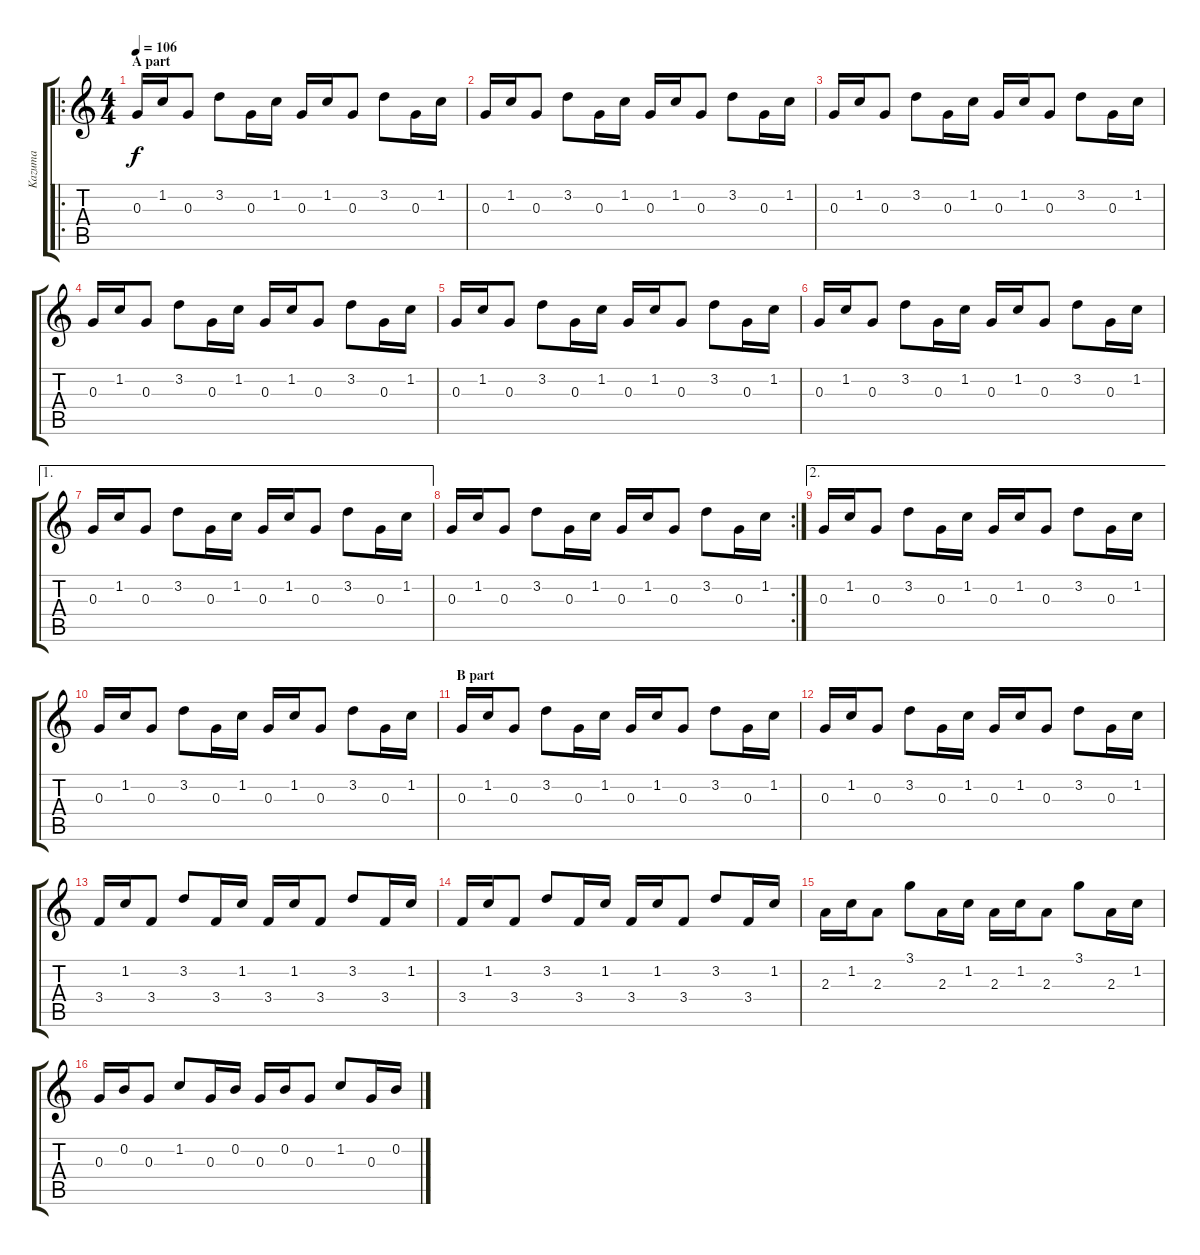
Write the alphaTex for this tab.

\track ("Kazuma" "Kazuma") {instrument electricguitarmuted}
\staff {score tabs}
\tuning (E4 B3 G3 D3 A2 E2) {hide}
\ro
\ts (4 4)
\section ("" "A part")
\tempo 106
\clef g2
\ks c
0.3.16{dy f} 1.2.16 0.3.8 3.2.8 0.3.16 1.2.16 0.3.16 1.2.16 0.3.8 3.2.8 0.3.16 1.2.16 |
0.3.16 1.2.16 0.3.8 3.2.8 0.3.16 1.2.16 0.3.16 1.2.16 0.3.8 3.2.8 0.3.16 1.2.16 |
0.3.16 1.2.16 0.3.8 3.2.8 0.3.16 1.2.16 0.3.16 1.2.16 0.3.8 3.2.8 0.3.16 1.2.16 |
0.3.16 1.2.16 0.3.8 3.2.8 0.3.16 1.2.16 0.3.16 1.2.16 0.3.8 3.2.8 0.3.16 1.2.16 |
0.3.16 1.2.16 0.3.8 3.2.8 0.3.16 1.2.16 0.3.16 1.2.16 0.3.8 3.2.8 0.3.16 1.2.16 |
0.3.16 1.2.16 0.3.8 3.2.8 0.3.16 1.2.16 0.3.16 1.2.16 0.3.8 3.2.8 0.3.16 1.2.16 |
\ae 1
0.3.16 1.2.16 0.3.8 3.2.8 0.3.16 1.2.16 0.3.16 1.2.16 0.3.8 3.2.8 0.3.16 1.2.16 |
\rc 2
0.3.16 1.2.16 0.3.8 3.2.8 0.3.16 1.2.16 0.3.16 1.2.16 0.3.8 3.2.8 0.3.16 1.2.16 |
\ae 2
0.3.16 1.2.16 0.3.8 3.2.8 0.3.16 1.2.16 0.3.16 1.2.16 0.3.8 3.2.8 0.3.16 1.2.16 |
0.3.16 1.2.16 0.3.8 3.2.8 0.3.16 1.2.16 0.3.16 1.2.16 0.3.8 3.2.8 0.3.16 1.2.16 |
\section ("" "B part")
0.3.16 1.2.16 0.3.8 3.2.8 0.3.16 1.2.16 0.3.16 1.2.16 0.3.8 3.2.8 0.3.16 1.2.16 |
0.3.16 1.2.16 0.3.8 3.2.8 0.3.16 1.2.16 0.3.16 1.2.16 0.3.8 3.2.8 0.3.16 1.2.16 |
3.4.16 1.2.16 3.4.8 3.2.8 3.4.16 1.2.16 3.4.16 1.2.16 3.4.8 3.2.8 3.4.16 1.2.16 |
3.4.16 1.2.16 3.4.8 3.2.8 3.4.16 1.2.16 3.4.16 1.2.16 3.4.8 3.2.8 3.4.16 1.2.16 |
2.3.16 1.2.16 2.3.8 3.1.8 2.3.16 1.2.16 2.3.16 1.2.16 2.3.8 3.1.8 2.3.16 1.2.16 |
0.3.16 0.2.16 0.3.8 1.2.8 0.3.16 0.2.16 0.3.16 0.2.16 0.3.8 1.2.8 0.3.16 0.2.16
